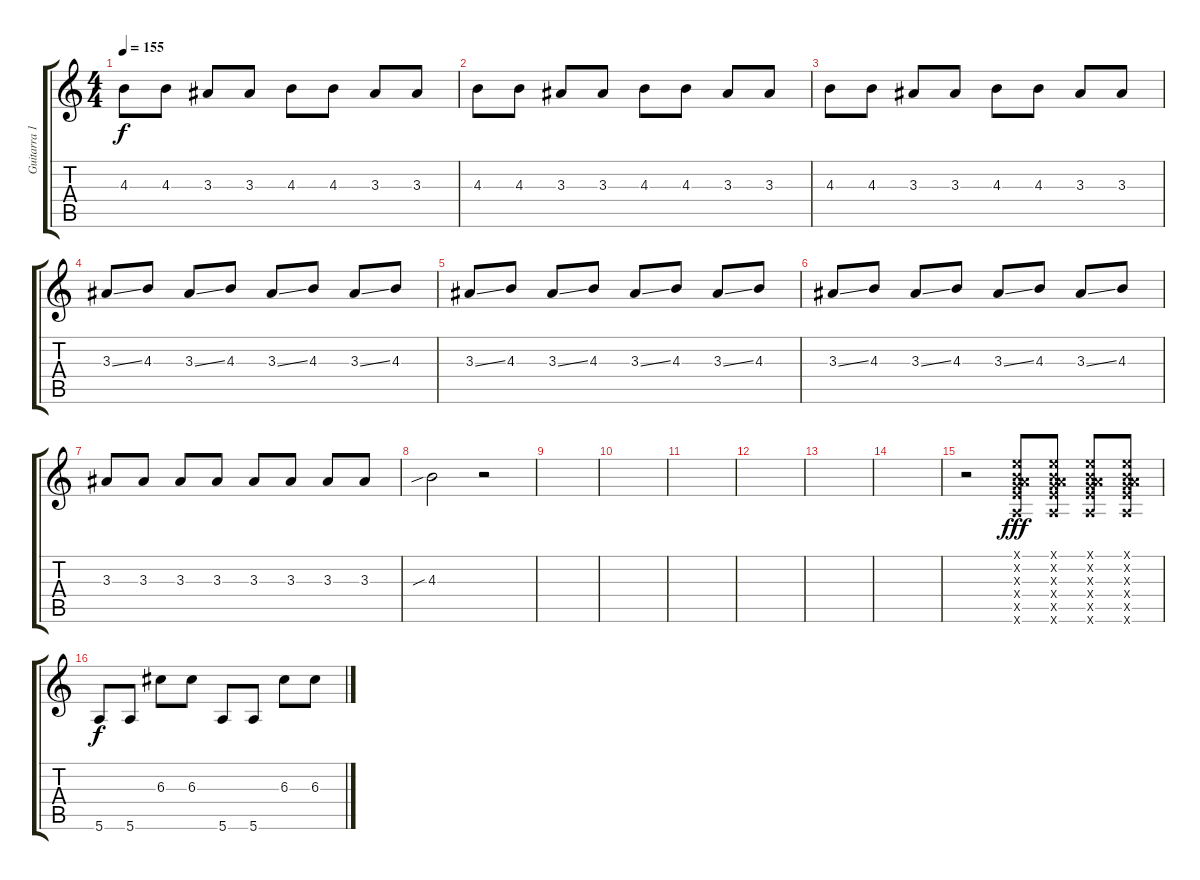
\track ("Guitarra 1 RSE" "Guitarra 1") {instrument distortionguitar}
\staff {score tabs}
\tuning (E4 B3 G3 D3 A2 E2) {hide}
\ts (4 4)
\tempo 155
\clef g2
\ks c
4.3.8{dy f} 4.3.8 3.3.8 3.3.8 4.3.8 4.3.8 3.3.8 3.3.8 |
4.3.8 4.3.8 3.3.8 3.3.8 4.3.8 4.3.8 3.3.8 3.3.8 |
4.3.8 4.3.8 3.3.8 3.3.8 4.3.8 4.3.8 3.3.8 3.3.8 |
3.3{ss}.8 4.3.8 3.3{ss}.8 4.3.8 3.3{ss}.8 4.3.8 3.3{ss}.8 4.3.8 |
3.3{ss}.8 4.3.8 3.3{ss}.8 4.3.8 3.3{ss}.8 4.3.8 3.3{ss}.8 4.3.8 |
3.3{ss}.8 4.3.8 3.3{ss}.8 4.3.8 3.3{ss}.8 4.3.8 3.3{ss}.8 4.3.8 |
3.3.8 3.3.8 3.3.8 3.3.8 3.3.8 3.3.8 3.3.8 3.3.8 |
4.3{sib}.2 r.2 |
|
|
|
|
|
|
r.2 (0.1{x} 0.2{x} 0.3{x} 7.4{x} 7.5{x} 5.6{x}).8{dy fff} (0.1{x} 0.2{x} 0.3{x} 7.4{x} 7.5{x} 5.6{x}).8 (0.1{x} 0.2{x} 0.3{x} 7.4{x} 7.5{x} 5.6{x}).8 (0.1{x} 0.2{x} 0.3{x} 7.4{x} 7.5{x} 5.6{x}).8 |
5.6.8{dy f} 5.6.8 6.3.8 6.3.8 5.6.8 5.6.8 6.3.8 6.3.8
